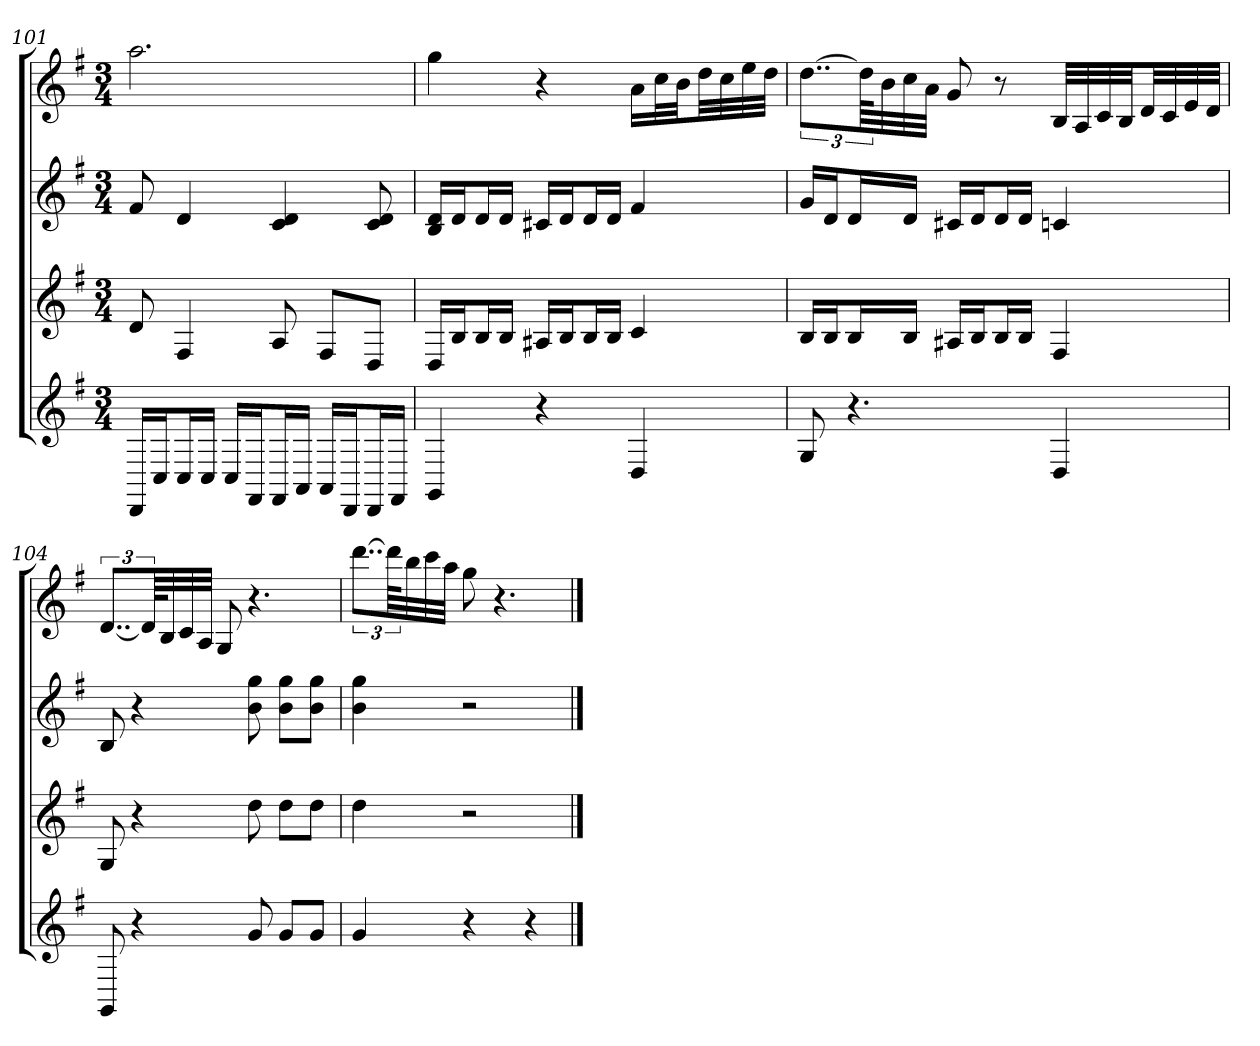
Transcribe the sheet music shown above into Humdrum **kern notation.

**kern	**kern	**kern	**kern
*part4	*part3	*part2	*part1
*staff4	*staff3	*staff2	*staff1
*k[f#]	*k[f#]	*k[f#]	*k[f#]
*G:	*G:	*G:	*G:
*M3/4	*M3/4	*M3/4	*M3/4
=101	=101	=101	=101
16DDLL	8d	8f#	2.aa
16CJ	.	.	.
16CL	4F#	4d	.
16CJJ	.	.	.
16CLL	.	.	.
16FF#J	.	.	.
16FF#L	8A	4c 4d	.
16AAJJ	.	.	.
16AALL	8F#L	.	.
16DDJ	.	.	.
16DDL	8DJ	8c 8d	.
16FF#JJ	.	.	.
=102	=102	=102	=102
4GG	16DLL	16B 16dLL	4gg
.	16BJ	16dJ	.
.	16BL	16dL	.
.	16BJJ	16dJJ	.
4r	16A#XLL	16c#XLL	4r
.	16BJ	16dJ	.
.	16BL	16dL	.
.	16BJJ	16dJJ	.
4D	4c	4f#	16aLL
.	.	.	32ccL
.	.	.	32bJJ
.	.	.	32ddLL
.	.	.	32cc
.	.	.	32ee
.	.	.	32ddJJJ
=103	=103	=103	=103
8G	16BLL	16gLL	[12..ddL
.	16BJ	16dJ	.
4.r	16BL	16dL	.
.	.	.	96ddKLL]
.	.	.	32b
.	16BJJ	16dJJ	32cc
.	.	.	32aJJJ
.	16A#XLL	16c#XLL	8g
.	16BJ	16dJ	.
.	16BL	16dL	8r
.	16BJJ	16dJJ	.
4D	4F#	4cn	32BLLL
.	.	.	32A
.	.	.	32c
.	.	.	32BJJ
.	.	.	32dLL
.	.	.	32c
.	.	.	32e
.	.	.	32dJJJ
=104	=104	=104	=104
8GG	8G	8B	[12..dL
4r	4r	4r	.
.	.	.	96dKLL]
.	.	.	32B
.	.	.	32c
.	.	.	32AJJJ
.	.	.	8G
8g	8dd	8b 8gg	4.r
8gL	8ddL	8b 8ggL	.
8gJ	8ddJ	8b 8ggJ	.
=105	=105	=105	=105
4g	4dd	4b 4gg	[12..dddL
.	.	.	96dddKLL]
.	.	.	32bb
.	.	.	32ccc
.	.	.	32aaJJJ
4r	2r	2r	8gg
.	.	.	4.r
4r	.	.	.
==	==	==	==
*-	*-	*-	*-
